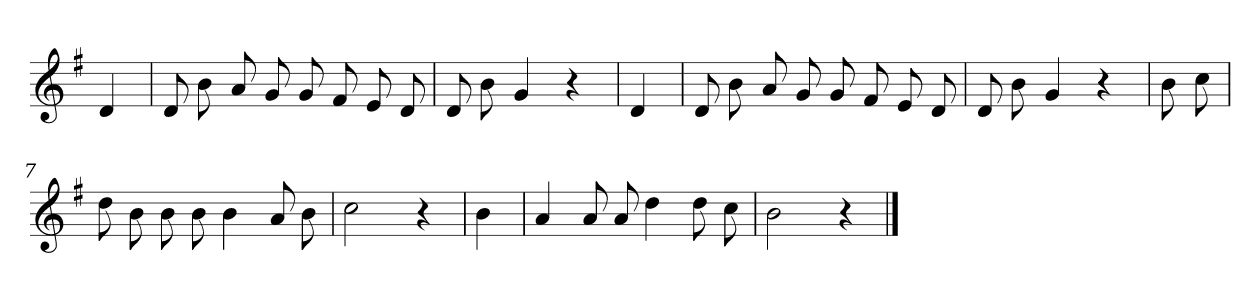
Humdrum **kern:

**kern
*part1
*staff1
*clefG2
*k[f#]
*G:
=
4d
=1
8d
8b
8a
8g
8g
8f#
8e
8d
=2
8d
8b
4g
4r
=3
4d
=4
8d
8b
8a
8g
8g
8f#
8e
8d
=5
8d
8b
4g
4r
=6
8b
8cc
=7
8dd
8b
8b
8b
4b
8a
8b
=8
2cc
4r
=9
4b
=10
4a
8a
8a
4dd
8dd
8cc
=11
2b
4r
==
*-
